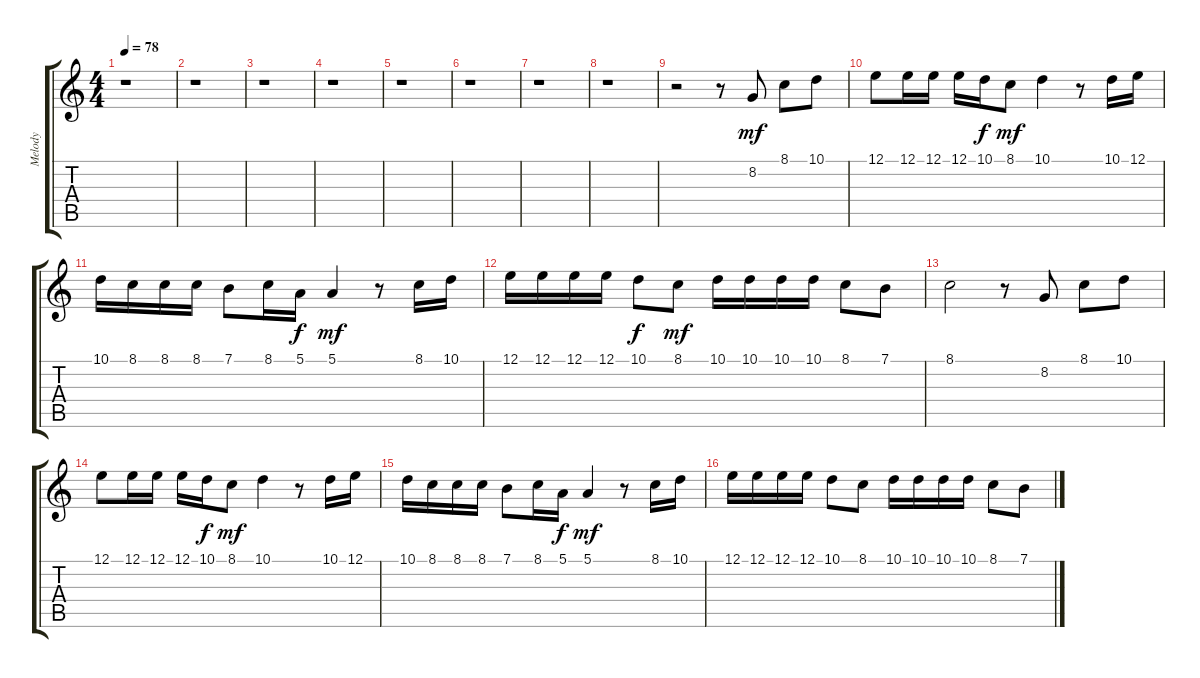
\track ("Melody" "Melody") {instrument electricgrandpiano}
\staff {score tabs}
\tuning (E4 B3 G3 D3 A2 E2) {hide}
\ts (4 4)
\tempo 78
\clef g2
\ks c
r.1{dy mf instrument electricgrandpiano} |
r.1 |
r.1 |
r.1 |
r.1 |
r.1 |
r.1 |
r.1 |
r.2 r.8 8.2.8 8.1.8 10.1.8 |
12.1.8 12.1.16 12.1.16 12.1.16 10.1.16{dy f} 8.1.8{dy mf} 10.1.4 r.8 10.1.16 12.1.16 |
10.1.16 8.1.16 8.1.16 8.1.16 7.1.8 8.1.16 5.1.16{dy f} 5.1.4{dy mf} r.8 8.1.16 10.1.16 |
12.1.16 12.1.16 12.1.16 12.1.16 10.1.8{dy f} 8.1.8{dy mf} 10.1.16 10.1.16 10.1.16 10.1.16 8.1.8 7.1.8 |
8.1.2 r.8 8.2.8 8.1.8 10.1.8 |
12.1.8 12.1.16 12.1.16 12.1.16 10.1.16{dy f} 8.1.8{dy mf} 10.1.4 r.8 10.1.16 12.1.16 |
10.1.16 8.1.16 8.1.16 8.1.16 7.1.8 8.1.16 5.1.16{dy f} 5.1.4{dy mf} r.8 8.1.16 10.1.16 |
12.1.16 12.1.16 12.1.16 12.1.16 10.1.8 8.1.8 10.1.16 10.1.16 10.1.16 10.1.16 8.1.8 7.1.8
